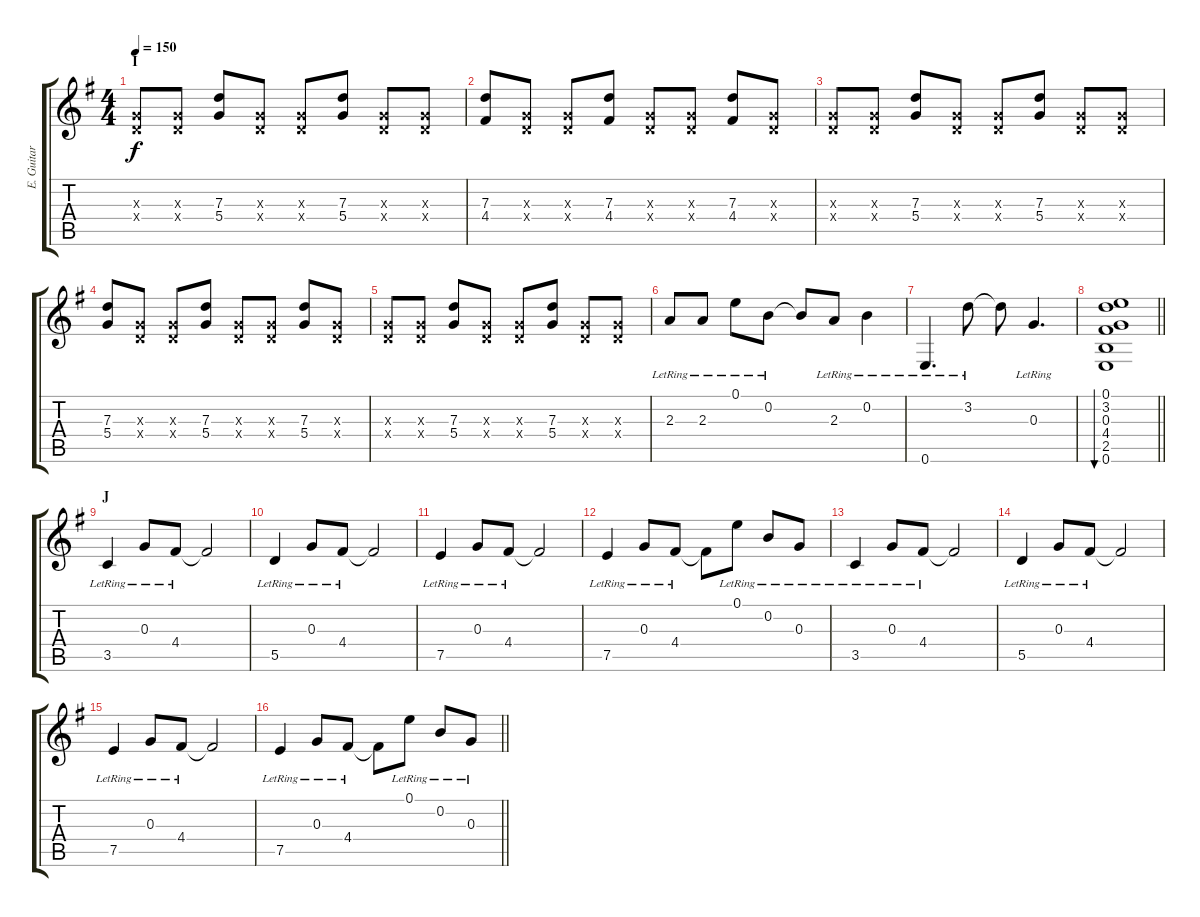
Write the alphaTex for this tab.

\track ("E. Guitar II" "E. Guitar ") {instrument electricguitarclean}
\staff {score tabs}
\tuning (E4 B3 G3 D3 A2 E2) {hide}
\ts (4 4)
\section ("" "I")
\tempo 150
\clef g2
\ks g
(0.3{x} 0.4{x}).8{dy f} (0.3{x} 0.4{x}).8 (7.3 5.4).8 (0.3{x} 0.4{x}).8 (0.3{x} 0.4{x}).8 (7.3 5.4).8 (0.3{x} 0.4{x}).8 (0.3{x} 0.4{x}).8 |
(7.3 4.4).8 (0.3{x} 0.4{x}).8 (0.3{x} 0.4{x}).8 (7.3 4.4).8 (0.3{x} 0.4{x}).8 (0.3{x} 0.4{x}).8 (7.3 4.4).8 (0.3{x} 0.4{x}).8 |
(0.3{x} 0.4{x}).8 (0.3{x} 0.4{x}).8 (7.3 5.4).8 (0.3{x} 0.4{x}).8 (0.3{x} 0.4{x}).8 (7.3 5.4).8 (0.3{x} 0.4{x}).8 (0.3{x} 0.4{x}).8 |
(7.3 5.4).8 (0.3{x} 0.4{x}).8 (0.3{x} 0.4{x}).8 (7.3 5.4).8 (0.3{x} 0.4{x}).8 (0.3{x} 0.4{x}).8 (7.3 5.4).8 (0.3{x} 0.4{x}).8 |
(0.3{x} 0.4{x}).8 (0.3{x} 0.4{x}).8 (7.3 5.4).8 (0.3{x} 0.4{x}).8 (0.3{x} 0.4{x}).8 (7.3 5.4).8 (0.3{x} 0.4{x}).8 (0.3{x} 0.4{x}).8 |
2.3{lr}.8 2.3{lr}.8 0.1{lr}.8 0.2{lr}.8 0.2{t}.8 2.3{lr}.8 0.2{lr}.4 |
0.6{lr}.4{d} 3.2{lr}.8 3.2{t}.8 0.3{lr}.4{d} |
\barLineRight lightlight
(0.1 3.2 0.3 4.4 2.5 0.6).1{bu 240} |
\section ("" "J")
3.5{lr}.4 0.3{lr}.8 4.4{lr}.8 4.4{t}.2 |
5.5{lr}.4 0.3{lr}.8 4.4{lr}.8 4.4{t}.2 |
7.5{lr}.4 0.3{lr}.8 4.4{lr}.8 4.4{t}.2 |
7.5{lr}.4 0.3{lr}.8 4.4{lr}.8 4.4{t}.8 0.1{lr}.8 0.2{lr}.8 0.3{lr}.8 |
3.5{lr}.4 0.3{lr}.8 4.4{lr}.8 4.4{t}.2 |
5.5{lr}.4 0.3{lr}.8 4.4{lr}.8 4.4{t}.2 |
7.5{lr}.4 0.3{lr}.8 4.4{lr}.8 4.4{t}.2 |
\barLineRight lightlight
7.5{lr}.4 0.3{lr}.8 4.4{lr}.8 4.4{t}.8 0.1{lr}.8 0.2{lr}.8 0.3{lr}.8
